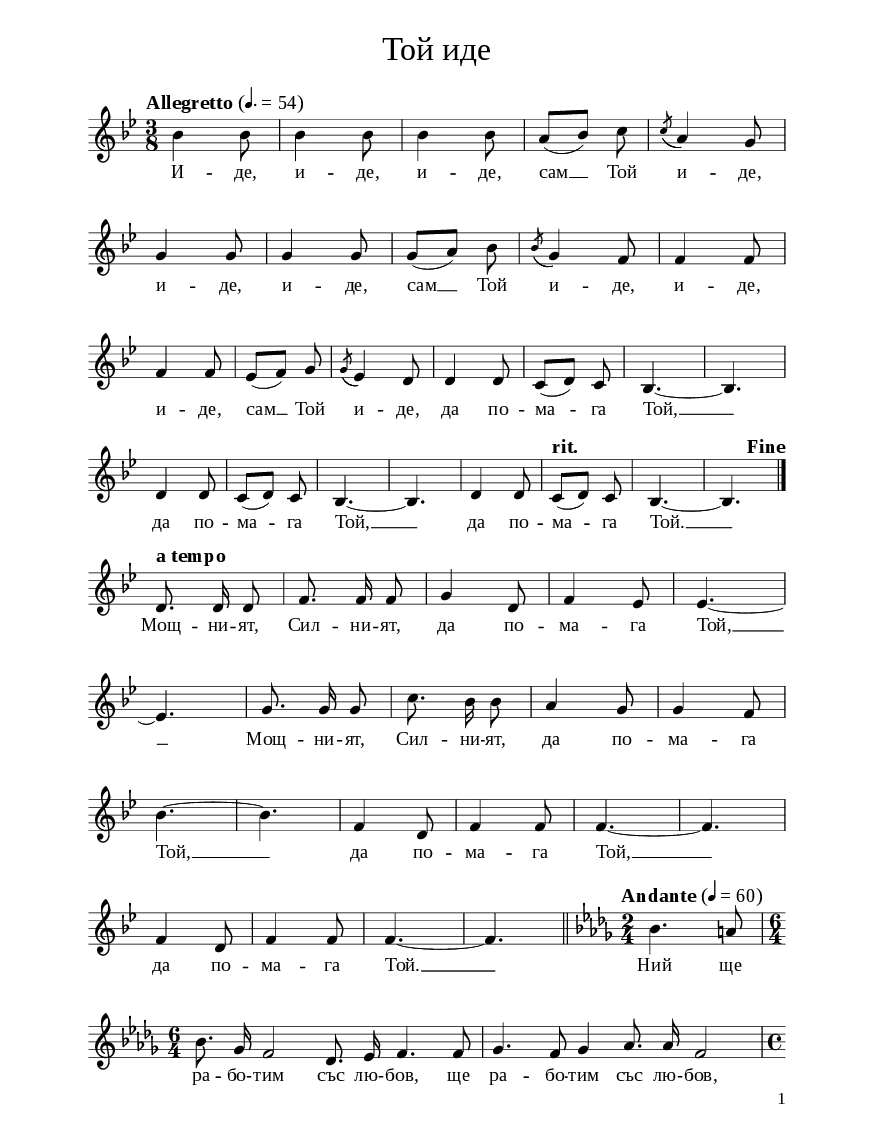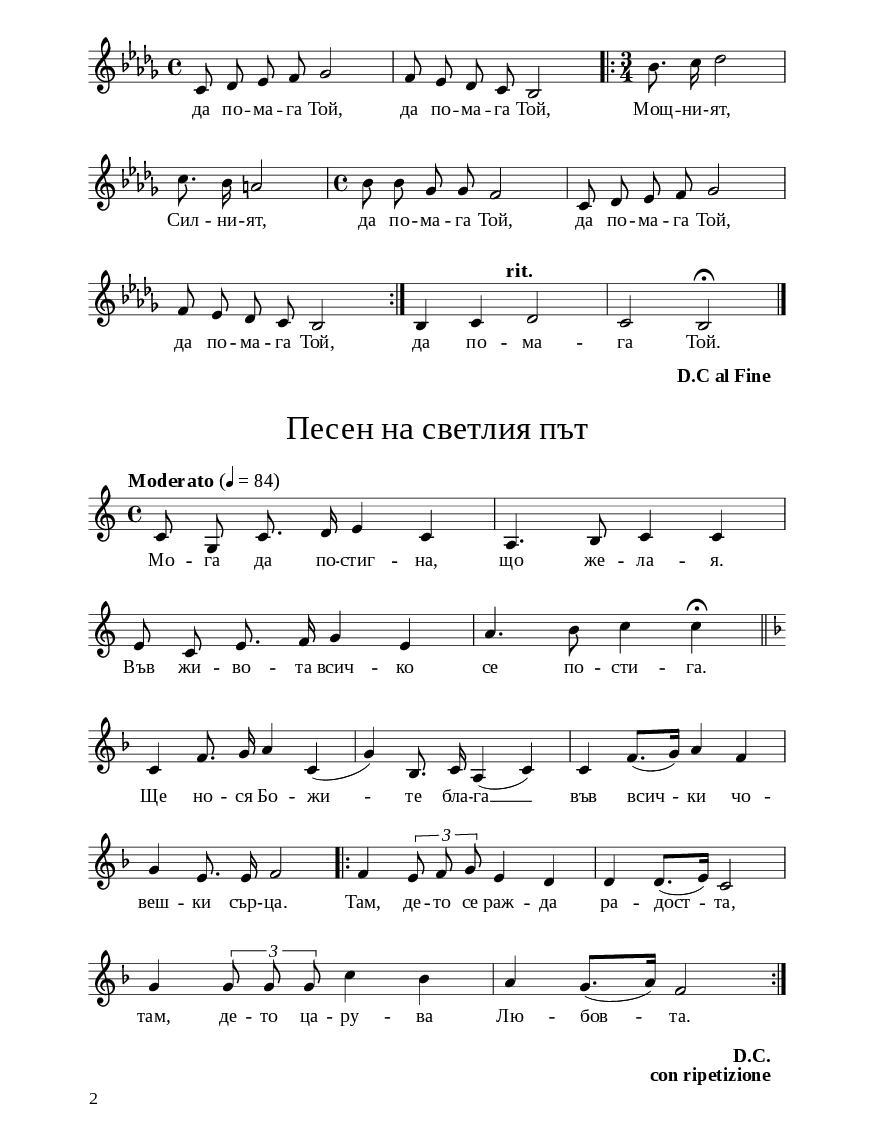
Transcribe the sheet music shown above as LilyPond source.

\version "2.24.3"

% include paper part and global functions
\include "include/globals.ily"

\bookpart {
  \label #'ref114
  \tocItem \markup "Той иде"
  \paper {
    print-all-headers = ##t
    print-page-number = ##t
    print-first-page-number = ##t

    % put page numbers on the bottom
    oddHeaderMarkup = \markup ""
    evenHeaderMarkup = \markup ""
    oddFooterMarkup = \markup
    \fill-line {
      ""
      \if \should-print-page-number \fromproperty #'page:page-number-string
    }
    evenFooterMarkup = \markup
    \fill-line {
      \if \should-print-page-number \fromproperty #'page:page-number-string
      ""
    }

    left-margin = 1.5\cm
    right-margin = 1.5\cm
    top-margin = 1.6\cm
    bottom-margin = 1.2\cm
    ragged-bottom = ##t % do not spread the staves to fill the whole vertical space

    % change distance between staves
    system-system-spacing =
    #'((basic-distance . 15)
       (minimum-distance . 6)
       (padding . 1)
       (stretchability . 12))
  }
  \score {
    \include "include/score-layout.ily"



    \new Voice \absolute {
      \clef treble
      \key bes \major
      \time 3/8
      \tempoFunc "Allegretto" 4. "54"
      \autoBeamOff

      bes'4 bes'8 | bes'4 bes'8 |  bes'4 bes'8 |  a'8 ([ bes'8] )  c''8 \noBeam | \acciaccatura { c''8 ( } a'4 ) g'8 | \break

      g'4 g'8 | g'4 g'8 | g'8 ([ a'8] ) bes'8 \noBeam|  \acciaccatura { bes'8 ( } g'4 ) f'8 | f'4 f'8 | \break


      f'4 f'8 | es'8 ( [f'8 ]) g'8 \noBeam | \acciaccatura { g'8 ( } es'4 ) d'8 |  d'4 d'8 | c'8 ([ d'8 ]) c'8 \noBeam | bes4. ~ | bes4. \break


      | d'4 d'8 | c'8 ( [d'8] ) c'8 \noBeam | bes4. ~ | bes4. |  d'4 d'8 | \tempo "rit." c'8 [( d'8 )] \noBeam c'8 | bes4. ~ |
      \tempo "     Fine" bes4. \bar "|." \break

      \tempo "a tempo" d'8. \noBeam d'16 \noBeam d'8 |  f'8.\noBeam f'16 \noBeam f'8 | g'4 d'8 | f'4 es'8 |  es'4. ~ | \break

      es'4. | g'8.\noBeam g'16 \noBeam g'8 | c''8. \noBeam bes'16 \noBeam  bes'8 | a'4 g'8 | g'4 f'8 | \break

      bes'4. ~ | bes'4. | f'4 d'8 | f'4 f'8 | f'4. ~ | f'4. |  \break

      f'4 d'8 |f'4  f'8 | f'4. ~ |  f'4. \bar "||" \key bes \minor \time 2/4 |

      \tempoFunc "Andante" 4 "60"

      bes'4. a'8 | \break

      \time 6/4 \autoBeamOff bes'8. ges'16 f'2 des'8. es'16 f'4. f'8 |  ges'4. f'8 ges'4 as'8. as'16 f'2 |  \break

      \time 4/4  c'8 des'8 es'8 f'8 ges'2 | f'8 es'8 des'8 c'8 bes2 | \time 3/4  \bar ".|:"
      bes'8. c''16 des''2 | \break

      c''8. bes'16 a'2 | \time 4/4  bes'8 bes'8 ges'8 ges'8 f'2 | c'8 des'8 es'8 f'8 ges'2 | \break

      f'8 es'8 des'8 c'8 bes2 |
      \bar ":|." bes4 \tempo "       rit." c'4 des'2 | c'2  bes2 \fermata
      \bar "|."
    }

    \addlyrics {
      И  --  де,   и
      --  де,   и  --  де,   сам __   Той   и -- де,   и  --  де,   и  --  де,
      сам __   Той   и -- де,   и  --  де,   и  --  де,   сам __   Той  и -- де,   да
      по  --  ма  --  га   Той, __   да   по  --  ма  --  га   Той, __   да
      по  --  ма  --  га   Той. __    Мощ  --  ни  --  ят,   Сил  --  ни  --
      ят,   да   по  --  ма  --  га   Той, __  Мощ  --  ни  --  ят,
      Сил  --  ни  --  ят,   да   по  --  ма  --  га   Той, __    да   по  --
      ма  --  га   Той, __    да   по  --  ма  --  га   Той. __   Ний   ще   ра
      --  "бо-"  --  тим   със   "лю-"  --  бов,   ще   ра  --  бо  --  тим
      със   "лю-"  --  бов,   да   по  --  ма  --  га   Той,   да   по  --
      ма  --  га    Той,   Мощ  --  "ни-"  --  ят,   Сил  --  ни  --
      ят,   да   по  --  ма  --  га   Той,   да   по  --  ма  --  га
      Той,   да   по  --  ма  --  га   Той,   да   по  --  ма  --  га
      Той.
    }

    \header {
      title = \titleFunc #'ref_desc_13 "Той иде" "Toj ide"
    }

    \midi{}
  } % score


  \markup \dc-one "D.C al Fine"

 \markup \vspace #1

  \label #'ref115
  \tocItem \markup "Песен на светлия път"
  \score {
    \include "include/score-layout.ily"



    \new Voice \relative c' {
      \clef treble
      \key c \major
      \time 4/4
      \tempoFunc "Moderato" 4 "84"
      \autoBeamOff
      c8 g8 c8. d16 e4 c4 | a4.  b8 c4 c4 | \break


      e8 c8 e8. f16   g4 e4 |  a4. b8  c4 c4 \fermata \bar "||" \break


      \key f \major c,4 f8. g16 a4 c,4 (| g'4) bes,8. c16  a4 ( c4 ) | c4 \autoBeamOn f8. ( g16 ) a4 f4 |  \break


      \autoBeamOff g4 e8. e16  f2 |

      \bar ".|:" f4  \tuplet 3/2  { e8 f8 g8 } e4 d4  | d4 \autoBeamOn d8. ( e16 ) c2 | \break

      g'4  \autoBeamOff \tuplet 3/2 { g8 g8 g8 } c4 bes4 | a4 g8. ( [a16] )  f2  \break
      \bar ":|."

    }

    \addlyrics {
      Мо  --  га   да
      по  --  стиг  --  на,   що   же  --  ла  --  я. Във жи  --  во
      --  та   всич  --  ко   се   по  --  сти  --  га.   Ще   но  --  ся
      Бо  --  жи --  те   бла  --  га __   във   всич  --  ки   чо
      --  веш  --  ки   "сър-"  --  ца.   Там,   де  --  то   се   раж  --
      да ра  --  дост  --  та,   там,   де  --  то   ца  --  ру  --
      ва Лю  --  бов  --  та.
    }

    \header {
      title = \titleFunc #'ref_desc_11 "Песен на светлия път" "Pesen na svetlija păt"
    }

    \midi{}
  } % score


  \markup \dc-two "D.C.""con ripetizione"




} % bookpart
